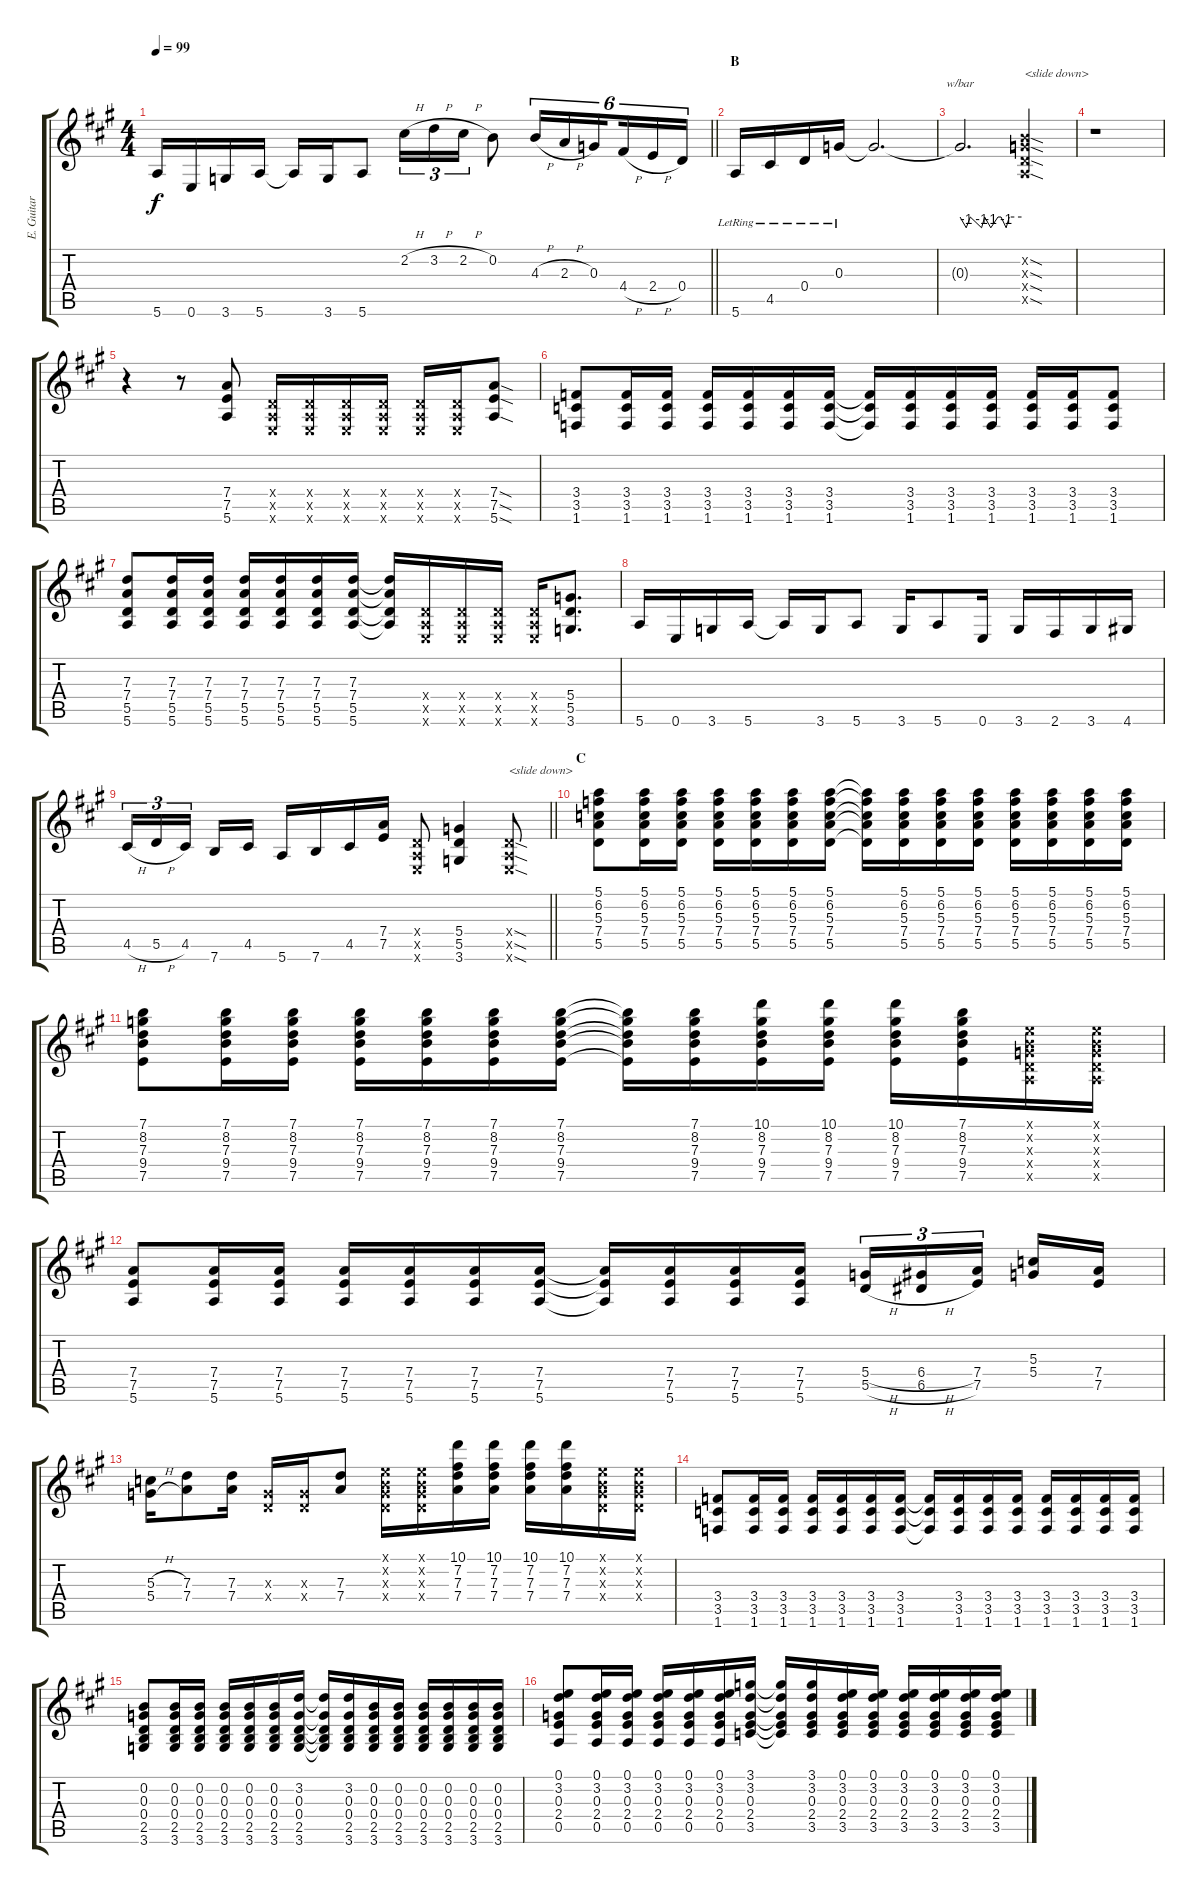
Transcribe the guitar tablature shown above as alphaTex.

\track ("E. Guitar II" "E. Guitar ") {instrument overdrivenguitar}
\staff {score tabs}
\tuning (E4 B3 G3 D3 A2 E2) {hide}
\ts (4 4)
\tempo 99
\clef g2
\barLineRight lightlight
\ks a
5.6.16{dy f} 0.6.16 3.6.16 5.6.16 5.6{t}.16 3.6.16 5.6.8 2.2{h}.16{tu (3 2)} 3.2{h}.16{tu (3 2)} 2.2{h}.16{tu (3 2)} 0.2.8 4.3{h}.16{tu (6 4)} 2.3{h}.16{tu (6 4)} 0.3.16{tu (6 4) beam splitsecondary} 4.4{h}.16{tu (6 4)} 2.4{h}.16{tu (6 4)} 0.4.16{tu (6 4)} |
\section ("" "B")
5.6{lr}.16 4.5{lr}.16 0.4{lr}.16 0.3{lr}.16 0.3{t}.2{d} |
0.3{t}.2{d tbe (custom default 0 0 6 -4 10 0 21 -4 24 0 30 -4 37 0 40 0 45 -4 48 0 60 0)} (0.2{sod x} 0.3{sod x} 0.4{sod x} 0.5{sod x}).4{txt "<slide down>"} |
r.1 |
r.4 r.8 (7.4 7.5 5.6).8 (0.4{x} 0.5{x} 0.6{x}).16 (0.4{x} 0.5{x} 0.6{x}).16 (0.4{x} 0.5{x} 0.6{x}).16 (0.4{x} 0.5{x} 0.6{x}).16 (0.4{x} 0.5{x} 0.6{x}).16 (0.4{x} 0.5{x} 0.6{x}).16 (7.4{sod} 7.5{sod} 5.6{sod}).8 |
(3.4 3.5 1.6).8 (3.4 3.5 1.6).16 (3.4 3.5 1.6).16 (3.4 3.5 1.6).16 (3.4 3.5 1.6).16 (3.4 3.5 1.6).16 (3.4 3.5 1.6).16 (3.4{t} 3.5{t} 1.6{t}).16 (3.4 3.5 1.6).16 (3.4 3.5 1.6).16 (3.4 3.5 1.6).16 (3.4 3.5 1.6).16 (3.4 3.5 1.6).16 (3.4 3.5 1.6).8 |
(7.3 7.4 5.5 5.6).8 (7.3 7.4 5.5 5.6).16 (7.3 7.4 5.5 5.6).16 (7.3 7.4 5.5 5.6).16 (7.3 7.4 5.5 5.6).16 (7.3 7.4 5.5 5.6).16 (7.3 7.4 5.5 5.6).16 (7.3{t} 7.4{t} 5.5{t} 5.6{t}).16 (0.4{x} 0.5{x} 0.6{x}).16 (0.4{x} 0.5{x} 0.6{x}).16 (0.4{x} 0.5{x} 0.6{x}).16 (0.4{x} 0.5{x} 0.6{x}).16 (5.4 5.5 3.6).8{d} |
5.6.16 0.6.16 3.6.16 5.6.16 5.6{t}.16 3.6.16 5.6.8 3.6.16 5.6.8 0.6.16 3.6.16 2.6.16 3.6.16 4.6.16 |
\barLineRight lightlight
4.5{h}.16{tu (3 2)} 5.5{h}.16{tu (3 2)} 4.5.16{tu (3 2) beam splitsecondary} 7.6.16 4.5.16 5.6.16 7.6.16 4.5.16 (7.4 7.5).16 (0.4{x} 0.5{x} 0.6{x}).8 (5.4 5.5 3.6).4 (0.4{sod x} 0.5{sod x} 0.6{sod x}).8{txt "<slide down>"} |
\section ("" "C")
(5.1 6.2 5.3 7.4 5.5).8 (5.1 6.2 5.3 7.4 5.5).16 (5.1 6.2 5.3 7.4 5.5).16 (5.1 6.2 5.3 7.4 5.5).16 (5.1 6.2 5.3 7.4 5.5).16 (5.1 6.2 5.3 7.4 5.5).16 (5.1 6.2 5.3 7.4 5.5).16 (5.1{t} 6.2{t} 5.3{t} 7.4{t} 5.5{t}).16 (5.1 6.2 5.3 7.4 5.5).16 (5.1 6.2 5.3 7.4 5.5).16 (5.1 6.2 5.3 7.4 5.5).16 (5.1 6.2 5.3 7.4 5.5).16 (5.1 6.2 5.3 7.4 5.5).16 (5.1 6.2 5.3 7.4 5.5).16 (5.1 6.2 5.3 7.4 5.5).16 |
(7.1 8.2 7.3 9.4 7.5).8 (7.1 8.2 7.3 9.4 7.5).16 (7.1 8.2 7.3 9.4 7.5).16 (7.1 8.2 7.3 9.4 7.5).16 (7.1 8.2 7.3 9.4 7.5).16 (7.1 8.2 7.3 9.4 7.5).16 (7.1 8.2 7.3 9.4 7.5).16 (7.1{t} 8.2{t} 7.3{t} 9.4{t} 7.5{t}).16 (7.1 8.2 7.3 9.4 7.5).16 (10.1 8.2 7.3 9.4 7.5).16 (10.1 8.2 7.3 9.4 7.5).16 (10.1 8.2 7.3 9.4 7.5).16 (7.1 8.2 7.3 9.4 7.5).16 (0.1{x} 0.2{x} 0.3{x} 0.4{x} 0.5{x}).16 (0.1{x} 0.2{x} 0.3{x} 0.4{x} 0.5{x}).16 |
(7.4 7.5 5.6).8 (7.4 7.5 5.6).16 (7.4 7.5 5.6).16 (7.4 7.5 5.6).16 (7.4 7.5 5.6).16 (7.4 7.5 5.6).16 (7.4 7.5 5.6).16 (7.4{t} 7.5{t} 5.6{t}).16 (7.4 7.5 5.6).16 (7.4 7.5 5.6).16 (7.4 7.5 5.6).16 (5.4{h} 5.5{h}).16{tu (3 2)} (6.4{h} 6.5{h}).16{tu (3 2)} (7.4 7.5).16{tu (3 2) beam splitsecondary} (5.3 5.4).16 (7.4 7.5).16 |
(5.3{h} 5.4{h}).16 (7.3 7.4).8 (7.3 7.4).16 (0.3{x} 0.4{x}).16 (0.3{x} 0.4{x}).16 (7.3 7.4).8 (0.1{x} 0.2{x} 0.3{x} 0.4{x}).16 (0.1{x} 0.2{x} 0.3{x} 0.4{x}).16 (10.1 7.2 7.3 7.4).16 (10.1 7.2 7.3 7.4).16 (10.1 7.2 7.3 7.4).16 (10.1 7.2 7.3 7.4).16 (0.1{x} 0.2{x} 0.3{x} 0.4{x}).16 (0.1{x} 0.2{x} 0.3{x} 0.4{x}).16 |
(3.4 3.5 1.6).8 (3.4 3.5 1.6).16 (3.4 3.5 1.6).16 (3.4 3.5 1.6).16 (3.4 3.5 1.6).16 (3.4 3.5 1.6).16 (3.4 3.5 1.6).16 (3.4{t} 3.5{t} 1.6{t}).16 (3.4 3.5 1.6).16 (3.4 3.5 1.6).16 (3.4 3.5 1.6).16 (3.4 3.5 1.6).16 (3.4 3.5 1.6).16 (3.4 3.5 1.6).16 (3.4 3.5 1.6).16 |
(0.2 0.3 0.4 2.5 3.6).8 (0.2 0.3 0.4 2.5 3.6).16 (0.2 0.3 0.4 2.5 3.6).16 (0.2 0.3 0.4 2.5 3.6).16 (0.2 0.3 0.4 2.5 3.6).16 (0.2 0.3 0.4 2.5 3.6).16 (3.2 0.3 0.4 2.5 3.6).16 (3.2{t} 0.3{t} 0.4{t} 2.5{t} 3.6{t}).16 (3.2 0.3 0.4 2.5 3.6).16 (0.2 0.3 0.4 2.5 3.6).16 (0.2 0.3 0.4 2.5 3.6).16 (0.2 0.3 0.4 2.5 3.6).16 (0.2 0.3 0.4 2.5 3.6).16 (0.2 0.3 0.4 2.5 3.6).16 (0.2 0.3 0.4 2.5 3.6).16 |
(0.1 3.2 0.3 2.4 0.5).8 (0.1 3.2 0.3 2.4 0.5).16 (0.1 3.2 0.3 2.4 0.5).16 (0.1 3.2 0.3 2.4 0.5).16 (0.1 3.2 0.3 2.4 0.5).16 (0.1 3.2 0.3 2.4 0.5).16 (3.1 3.2 0.3 2.4 3.5).16 (3.1{t} 3.2{t} 0.3{t} 2.4{t} 3.5{t}).16 (3.1 3.2 0.3 2.4 3.5).16 (0.1 3.2 0.3 2.4 3.5).16 (0.1 3.2 0.3 2.4 3.5).16 (0.1 3.2 0.3 2.4 3.5).16 (0.1 3.2 0.3 2.4 3.5).16 (0.1 3.2 0.3 2.4 3.5).16 (0.1 3.2 0.3 2.4 3.5).16
